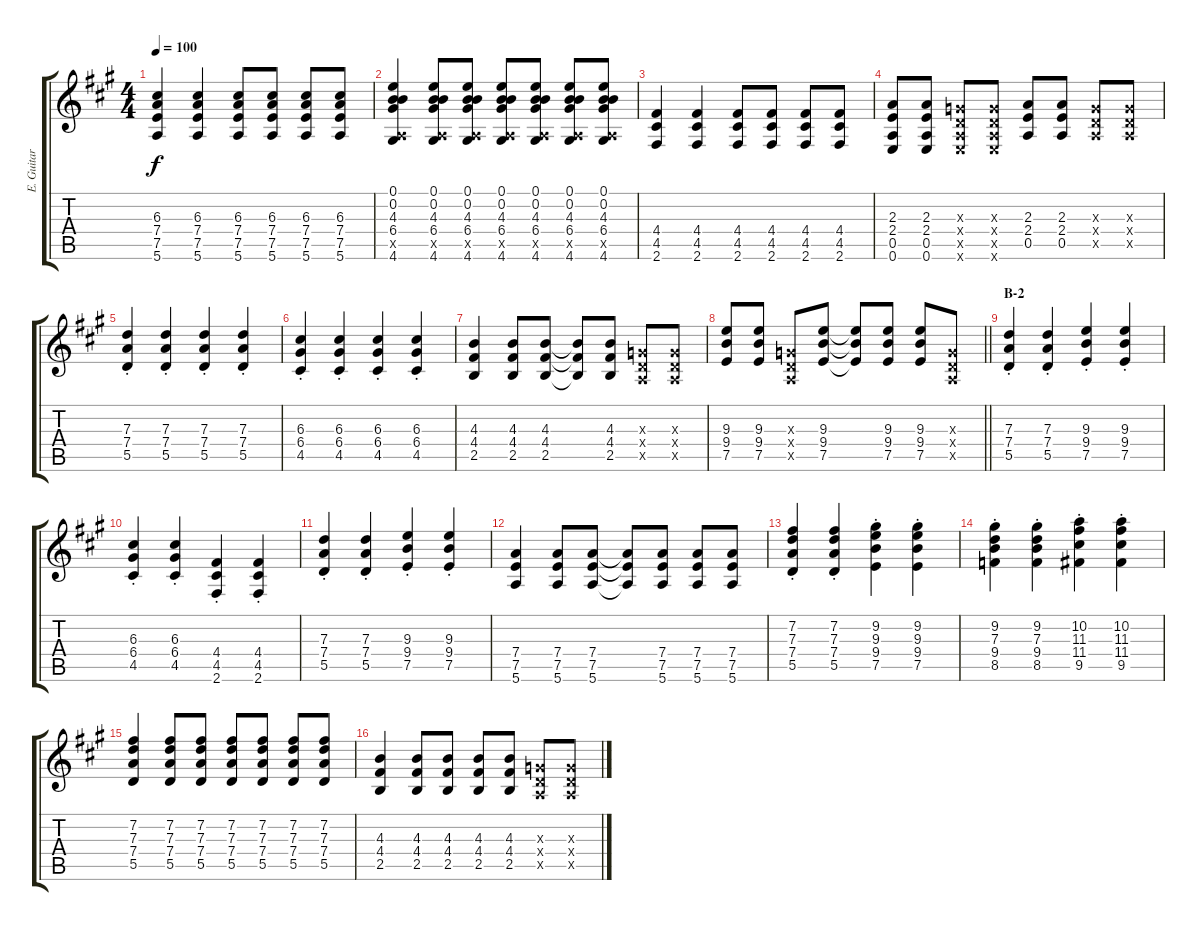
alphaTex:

\track ("E. Guitar III" "E. Guitar ") {instrument overdrivenguitar}
\staff {score tabs}
\tuning (E4 B3 G3 D3 A2 E2) {hide}
\ts (4 4)
\tempo 100
\clef g2
\ks a
(6.3 7.4 7.5 5.6).4{dy f} (6.3 7.4 7.5 5.6).4 (6.3 7.4 7.5 5.6).8 (6.3 7.4 7.5 5.6).8 (6.3 7.4 7.5 5.6).8 (6.3 7.4 7.5 5.6).8 |
(0.1 0.2 4.3 6.4 0.5{x} 4.6).4 (0.1 0.2 4.3 6.4 0.5{x} 4.6).8 (0.1 0.2 4.3 6.4 0.5{x} 4.6).8 (0.1 0.2 4.3 6.4 0.5{x} 4.6).8 (0.1 0.2 4.3 6.4 0.5{x} 4.6).8 (0.1 0.2 4.3 6.4 0.5{x} 4.6).8 (0.1 0.2 4.3 6.4 0.5{x} 4.6).8 |
(4.4 4.5 2.6).4 (4.4 4.5 2.6).4 (4.4 4.5 2.6).8 (4.4 4.5 2.6).8 (4.4 4.5 2.6).8 (4.4 4.5 2.6).8 |
(2.3 2.4 0.5 0.6).8 (2.3 2.4 0.5 0.6).8 (0.3{x} 0.4{x} 0.5{x} 0.6{x}).8 (0.3{x} 0.4{x} 0.5{x} 0.6{x}).8 (2.3 2.4 0.5).8 (2.3 2.4 0.5).8 (0.3{x} 0.4{x} 0.5{x}).8 (0.3{x} 0.4{x} 0.5{x}).8 |
(7.3{st} 7.4{st} 5.5{st}).4 (7.3{st} 7.4{st} 5.5{st}).4 (7.3{st} 7.4{st} 5.5{st}).4 (7.3{st} 7.4{st} 5.5{st}).4 |
(6.3{st} 6.4{st} 4.5{st}).4 (6.3{st} 6.4{st} 4.5{st}).4 (6.3{st} 6.4{st} 4.5{st}).4 (6.3{st} 6.4{st} 4.5{st}).4 |
(4.3 4.4 2.5).4 (4.3 4.4 2.5).8 (4.3 4.4 2.5).8 (4.3{t} 4.4{t} 2.5{t}).8 (4.3 4.4 2.5).8 (0.3{x} 0.4{x} 0.5{x}).8 (0.3{x} 0.4{x} 0.5{x}).8 |
\barLineRight lightlight
(9.3 9.4 7.5).8 (9.3 9.4 7.5).8 (0.3{x} 0.4{x} 0.5{x}).8 (9.3 9.4 7.5).8 (9.3{t} 9.4{t} 7.5{t}).8 (9.3 9.4 7.5).8 (9.3 9.4 7.5).8 (0.3{x} 0.4{x} 0.5{x}).8 |
\section ("" "B-2")
(7.3{st} 7.4{st} 5.5{st}).4 (7.3{st} 7.4{st} 5.5{st}).4 (9.3{st} 9.4{st} 7.5{st}).4 (9.3{st} 9.4{st} 7.5{st}).4 |
(6.3{st} 6.4{st} 4.5{st}).4 (6.3{st} 6.4{st} 4.5{st}).4 (4.4{st} 4.5{st} 2.6{st}).4 (4.4{st} 4.5{st} 2.6{st}).4 |
(7.3{st} 7.4{st} 5.5{st}).4 (7.3{st} 7.4{st} 5.5{st}).4 (9.3{st} 9.4{st} 7.5{st}).4 (9.3{st} 9.4{st} 7.5{st}).4 |
(7.4 7.5 5.6).4 (7.4 7.5 5.6).8 (7.4 7.5 5.6).8 (7.4{t} 7.5{t} 5.6{t}).8 (7.4 7.5 5.6).8 (7.4 7.5 5.6).8 (7.4 7.5 5.6).8 |
(7.2{st} 7.3{st} 7.4{st} 5.5{st}).4 (7.2{st} 7.3{st} 7.4{st} 5.5{st}).4 (9.2{st} 9.3{st} 9.4{st} 7.5{st}).4 (9.2{st} 9.3{st} 9.4{st} 7.5{st}).4 |
(9.2{st} 7.3{st} 9.4{st} 8.5{st}).4 (9.2{st} 7.3{st} 9.4{st} 8.5{st}).4 (10.2{st} 11.3{st} 11.4{st} 9.5{st}).4 (10.2{st} 11.3{st} 11.4{st} 9.5{st}).4 |
(7.2 7.3 7.4 5.5).4 (7.2 7.3 7.4 5.5).8 (7.2 7.3 7.4 5.5).8 (7.2 7.3 7.4 5.5).8 (7.2 7.3 7.4 5.5).8 (7.2 7.3 7.4 5.5).8 (7.2 7.3 7.4 5.5).8 |
(4.3 4.4 2.5).4 (4.3 4.4 2.5).8 (4.3 4.4 2.5).8 (4.3 4.4 2.5).8 (4.3 4.4 2.5).8 (0.3{x} 0.4{x} 0.5{x}).8 (0.3{x} 0.4{x} 0.5{x}).8
